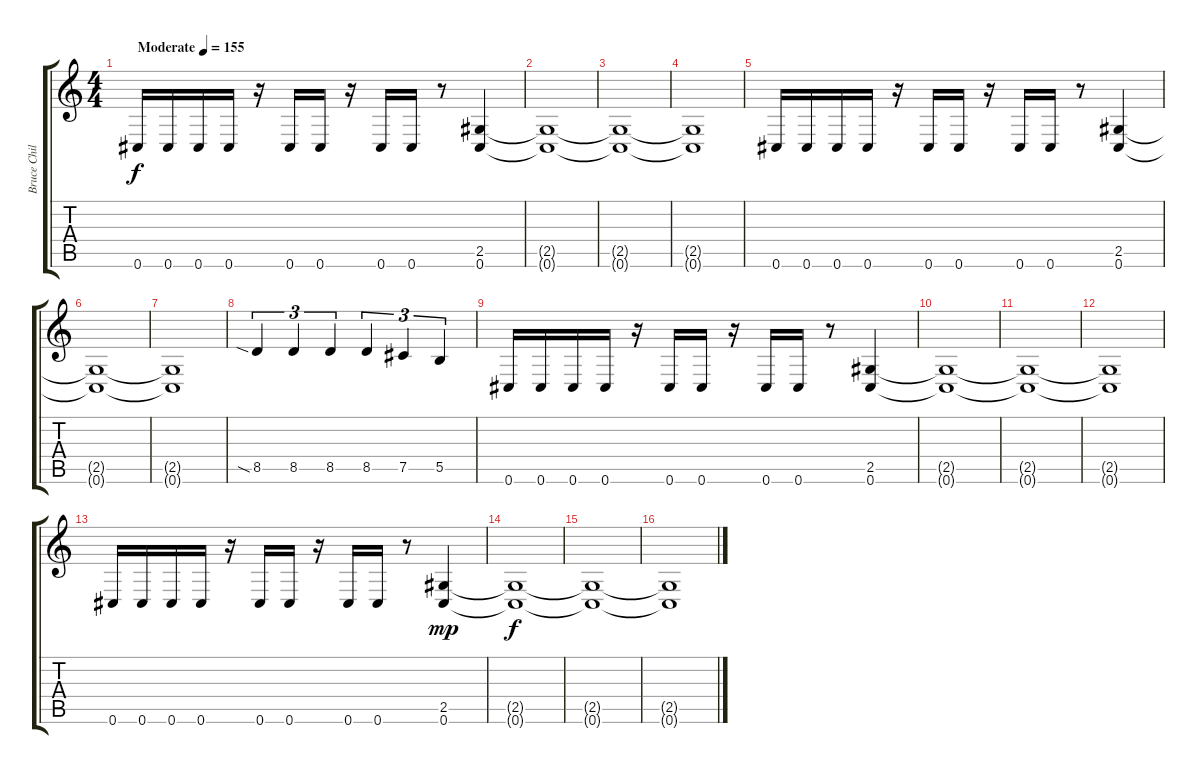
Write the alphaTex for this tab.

\track ("Bruce Childress" "Bruce Chil") {instrument distortionguitar}
\staff {score tabs}
\tuning (Db4 Ab3 E3 B2 Gb2 Db2) {hide}
\ts (4 4)
\tempo (155 "Moderate")
\clef g2
\ks c
0.6.16{dy f instrument distortionguitar} 0.6.16 0.6.16 0.6.16 r.16 0.6.16 0.6.16 r.16 0.6.16 0.6.16 r.8 (2.5 0.6).4 |
(2.5{t} 0.6{t}).1 |
(2.5{t} 0.6{t}).1 |
(2.5{t} 0.6{t}).1 |
0.6.16 0.6.16 0.6.16 0.6.16 r.16 0.6.16 0.6.16 r.16 0.6.16 0.6.16 r.8 (2.5 0.6).4 |
(2.5{t} 0.6{t}).1 |
(2.5{t} 0.6{t}).1 |
8.5{sia}.4{tu (3 2)} 8.5.4{tu (3 2)} 8.5.4{tu (3 2)} 8.5.4{tu (3 2)} 7.5.4{tu (3 2)} 5.5.4{tu (3 2)} |
0.6.16 0.6.16 0.6.16 0.6.16 r.16 0.6.16 0.6.16 r.16 0.6.16 0.6.16 r.8 (2.5 0.6).4 |
(2.5{t} 0.6{t}).1 |
(2.5{t} 0.6{t}).1 |
(2.5{t} 0.6{t}).1 |
0.6.16 0.6.16 0.6.16 0.6.16 r.16 0.6.16 0.6.16 r.16 0.6.16 0.6.16 r.8 (2.5 0.6).4{dy mp} |
(2.5{t} 0.6{t}).1{dy f} |
(2.5{t} 0.6{t}).1 |
(2.5{t} 0.6{t}).1
